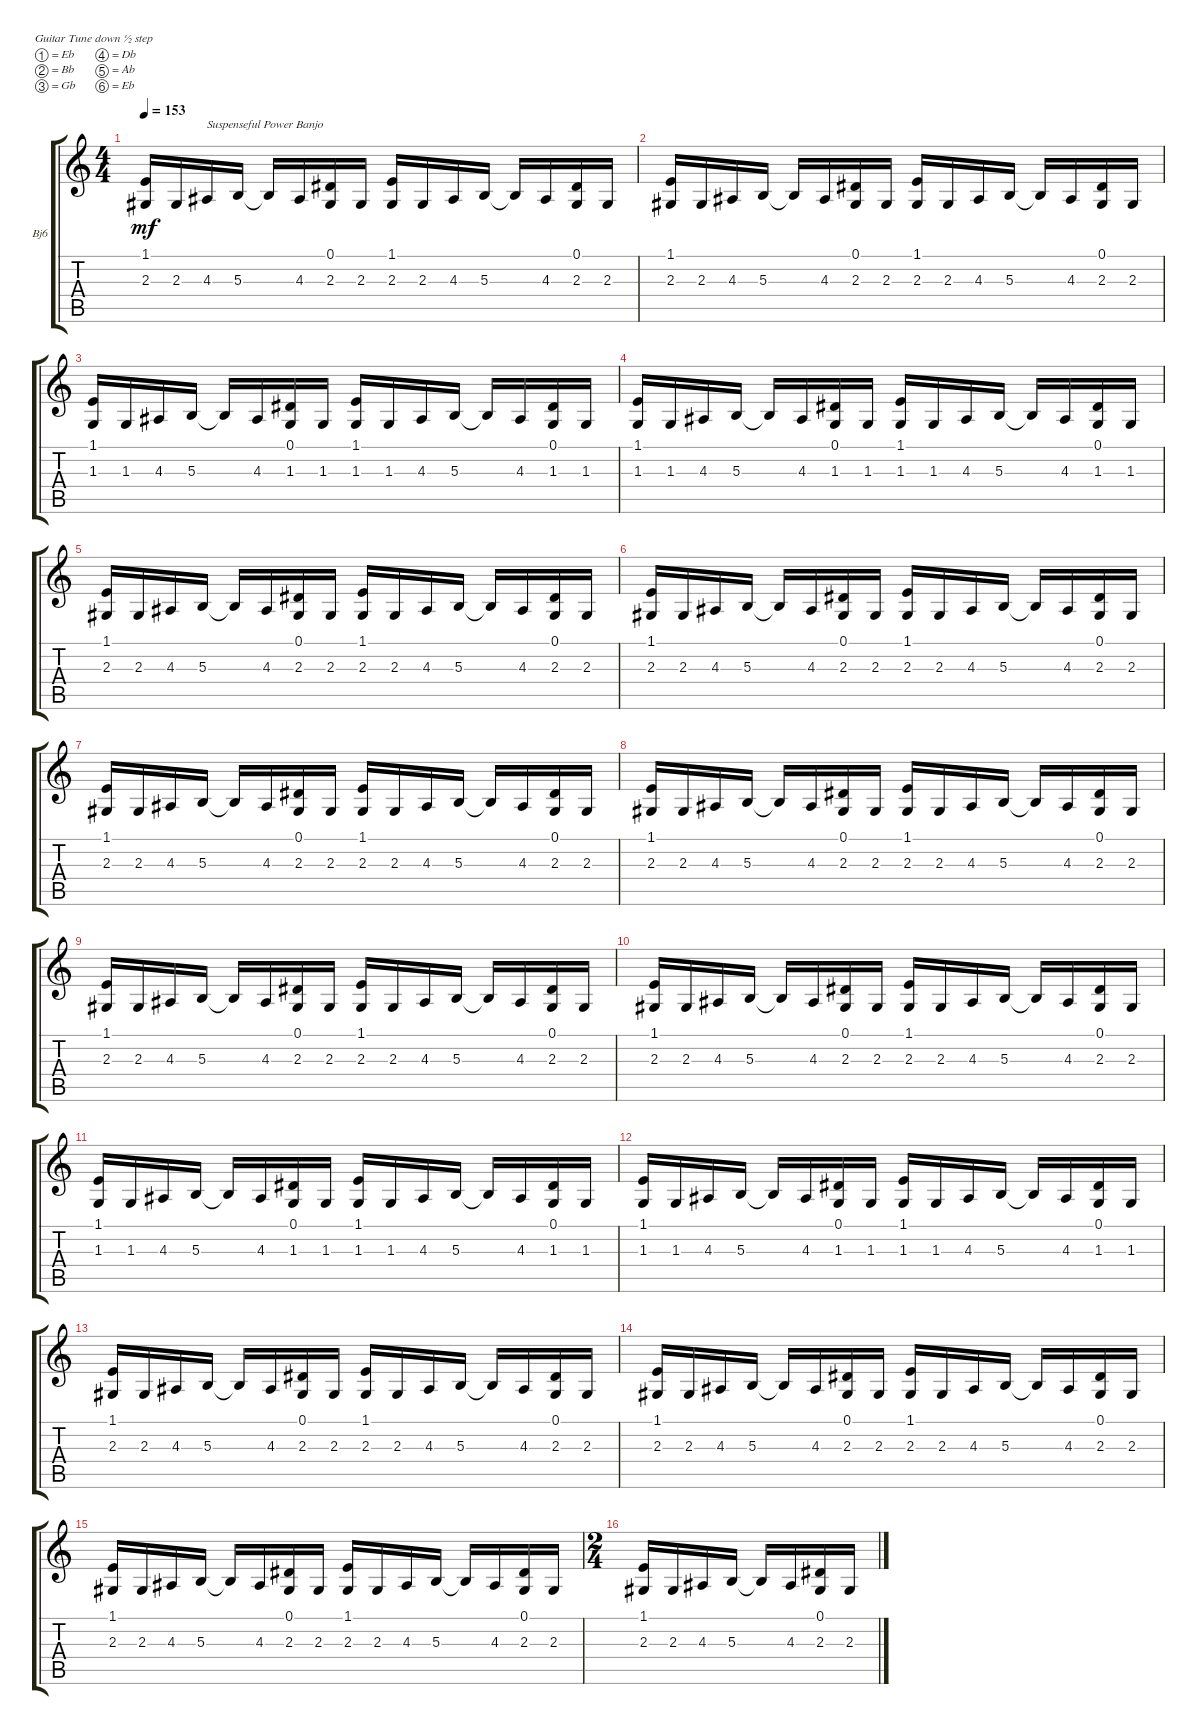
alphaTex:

\bracketExtendMode groupsimilarinstruments
\firstSystemTrackNameOrientation horizontal
\otherSystemsTrackNameOrientation horizontal
\track ("Soul-Crushing Banjo" "Bj6") {instrument banjo}
\staff {score tabs}
\tuning (Eb4 Bb3 Gb3 Db3 Ab2 Eb2)
\ts (4 4)
\tempo 153
\clef g2
\ks c
(1.1 2.3).16{dy mf} 2.3.16 4.3.16{txt "Suspenseful Power Banjo"} 5.3.16 5.3{t}.16 4.3.16 (2.3 0.1).16 2.3.16 (1.1 2.3).16 2.3.16 4.3.16 5.3.16 5.3{t}.16 4.3.16 (2.3 0.1).16 2.3.16 |
(1.1 2.3).16 2.3.16 4.3.16 5.3.16 5.3{t}.16 4.3.16 (2.3 0.1).16 2.3.16 (1.1 2.3).16 2.3.16 4.3.16 5.3.16 5.3{t}.16 4.3.16 (2.3 0.1).16 2.3.16 |
(1.1 1.3).16 1.3.16 4.3.16 5.3.16 5.3{t}.16 4.3.16 (1.3 0.1).16 1.3.16 (1.1 1.3).16 1.3.16 4.3.16 5.3.16 5.3{t}.16 4.3.16 (1.3 0.1).16 1.3.16 |
(1.1 1.3).16 1.3.16 4.3.16 5.3.16 5.3{t}.16 4.3.16 (1.3 0.1).16 1.3.16 (1.1 1.3).16 1.3.16 4.3.16 5.3.16 5.3{t}.16 4.3.16 (1.3 0.1).16 1.3.16 |
(1.1 2.3).16 2.3.16 4.3.16 5.3.16 5.3{t}.16 4.3.16 (2.3 0.1).16 2.3.16 (1.1 2.3).16 2.3.16 4.3.16 5.3.16 5.3{t}.16 4.3.16 (2.3 0.1).16 2.3.16 |
(1.1 2.3).16 2.3.16 4.3.16 5.3.16 5.3{t}.16 4.3.16 (2.3 0.1).16 2.3.16 (1.1 2.3).16 2.3.16 4.3.16 5.3.16 5.3{t}.16 4.3.16 (2.3 0.1).16 2.3.16 |
(1.1 2.3).16 2.3.16 4.3.16 5.3.16 5.3{t}.16 4.3.16 (2.3 0.1).16 2.3.16 (1.1 2.3).16 2.3.16 4.3.16 5.3.16 5.3{t}.16 4.3.16 (2.3 0.1).16 2.3.16 |
(1.1 2.3).16 2.3.16 4.3.16 5.3.16 5.3{t}.16 4.3.16 (2.3 0.1).16 2.3.16 (1.1 2.3).16 2.3.16 4.3.16 5.3.16 5.3{t}.16 4.3.16 (2.3 0.1).16 2.3.16 |
(1.1 2.3).16 2.3.16 4.3.16 5.3.16 5.3{t}.16 4.3.16 (2.3 0.1).16 2.3.16 (1.1 2.3).16 2.3.16 4.3.16 5.3.16 5.3{t}.16 4.3.16 (2.3 0.1).16 2.3.16 |
(1.1 2.3).16 2.3.16 4.3.16 5.3.16 5.3{t}.16 4.3.16 (2.3 0.1).16 2.3.16 (1.1 2.3).16 2.3.16 4.3.16 5.3.16 5.3{t}.16 4.3.16 (2.3 0.1).16 2.3.16 |
(1.1 1.3).16 1.3.16 4.3.16 5.3.16 5.3{t}.16 4.3.16 (1.3 0.1).16 1.3.16 (1.1 1.3).16 1.3.16 4.3.16 5.3.16 5.3{t}.16 4.3.16 (1.3 0.1).16 1.3.16 |
(1.1 1.3).16 1.3.16 4.3.16 5.3.16 5.3{t}.16 4.3.16 (1.3 0.1).16 1.3.16 (1.1 1.3).16 1.3.16 4.3.16 5.3.16 5.3{t}.16 4.3.16 (1.3 0.1).16 1.3.16 |
(1.1 2.3).16 2.3.16 4.3.16 5.3.16 5.3{t}.16 4.3.16 (2.3 0.1).16 2.3.16 (1.1 2.3).16 2.3.16 4.3.16 5.3.16 5.3{t}.16 4.3.16 (2.3 0.1).16 2.3.16 |
(1.1 2.3).16 2.3.16 4.3.16 5.3.16 5.3{t}.16 4.3.16 (2.3 0.1).16 2.3.16 (1.1 2.3).16 2.3.16 4.3.16 5.3.16 5.3{t}.16 4.3.16 (2.3 0.1).16 2.3.16 |
(1.1 2.3).16 2.3.16 4.3.16 5.3.16 5.3{t}.16 4.3.16 (2.3 0.1).16 2.3.16 (1.1 2.3).16 2.3.16 4.3.16 5.3.16 5.3{t}.16 4.3.16 (2.3 0.1).16 2.3.16 |
\ts (2 4)
(1.1 2.3).16 2.3.16 4.3.16 5.3.16 5.3{t}.16 4.3.16 (2.3 0.1).16 2.3.16
